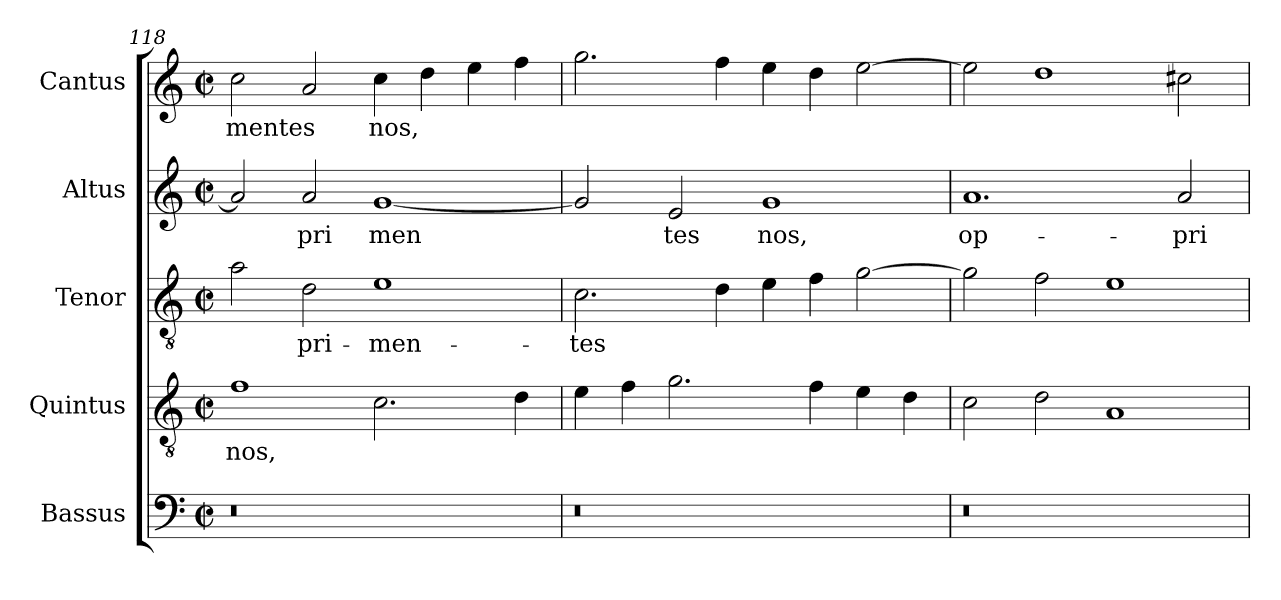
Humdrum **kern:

**kern	**kern	**text	**kern	**text	**kern	**text	**kern	**text
*part5	*part4	*part4	*part3	*part3	*part2	*part2	*part1	*part1
*staff5	*staff4	*staff4	*staff3	*staff3	*staff2	*staff2	*staff1	*staff1
*I"Bassus	*I"Quintus	*	*I"Tenor	*	*I"Altus	*	*I"Cantus	*
*clefF4	*clefGv2	*	*clefGv2	*	*clefG2	*	*clefG2	*
*	*	*	*	*	*k[]	*	*	*
*	*	*	*	*	*C:	*	*	*
*M2/2	*M2/2	*	*M2/2	*	*M2/2	*	*M2/2	*
*met(c|)	*met(c|)	*	*met(c|)	*	*met(c|)	*	*met(c|)	*
=118	=118	=118	=118	=118	=118	=118	=118	=118
!	!	!LO:LY:b	!	!	!	!	!	!LO:LY:b:cj
0r	1f	nos,	2a\	.	2a/]	.	2cc\	-mentes
!	!	!	!	!LO:LY:b:cj	!	!LO:LY:b:cj	!	!
.	.	.	2d\	-pri-	2a/	pri	2a/	.
!	!	!	!	!LO:LY:b:cj	!	!LO:LY:b	!	!LO:LY:b
.	2.c\	.	1e	-men-	[<1g	men	4cc\	nos,
.	.	.	.	.	.	.	4dd\	.
.	.	.	.	.	.	.	4ee\	.
.	4d\	.	.	.	.	.	4ff\	.
=119	=119	=119	=119	=119	=119	=119	=119	=119
!	!	!	!	!LO:LY:b	!	!	!	!
0r	4e\	.	2.c\	-tes	2g/]	.	2.gg\	.
.	4f\	.	.	.	.	.	.	.
!	!	!	!	!	!	!LO:LY:b:cj	!	!
.	2.g\	.	.	.	2e/	tes	.	.
.	.	.	4d\	.	.	.	4ff\	.
!	!	!	!	!	!	!LO:LY:b:cj	!	!
.	.	.	4e\	.	1g	nos,	4ee\	.
.	4f\	.	4f\	.	.	.	4dd\	.
.	4e\	.	[>2g\	.	.	.	[>2ee\	.
.	4d\	.	.	.	.	.	.	.
!!LO:LB:g=z
=120	=120	=120	=120	=120	=120	=120	=120	=120
!	!	!	!	!	!	!LO:LY:b:cj	!	!
0r	2c\	.	2g\]	.	1.a	op-	2ee\]	.
.	2d\	.	2f\	.	.	.	1dd	.
.	1A	.	1e	.	.	.	.	.
!	!	!	!	!	!	!LO:LY:b:cj	!	!
.	.	.	.	.	2a/	-pri-	2cc#\	.
=	=	=	=	=	=	=	=	=
*-	*-	*-	*-	*-	*-	*-	*-	*-
